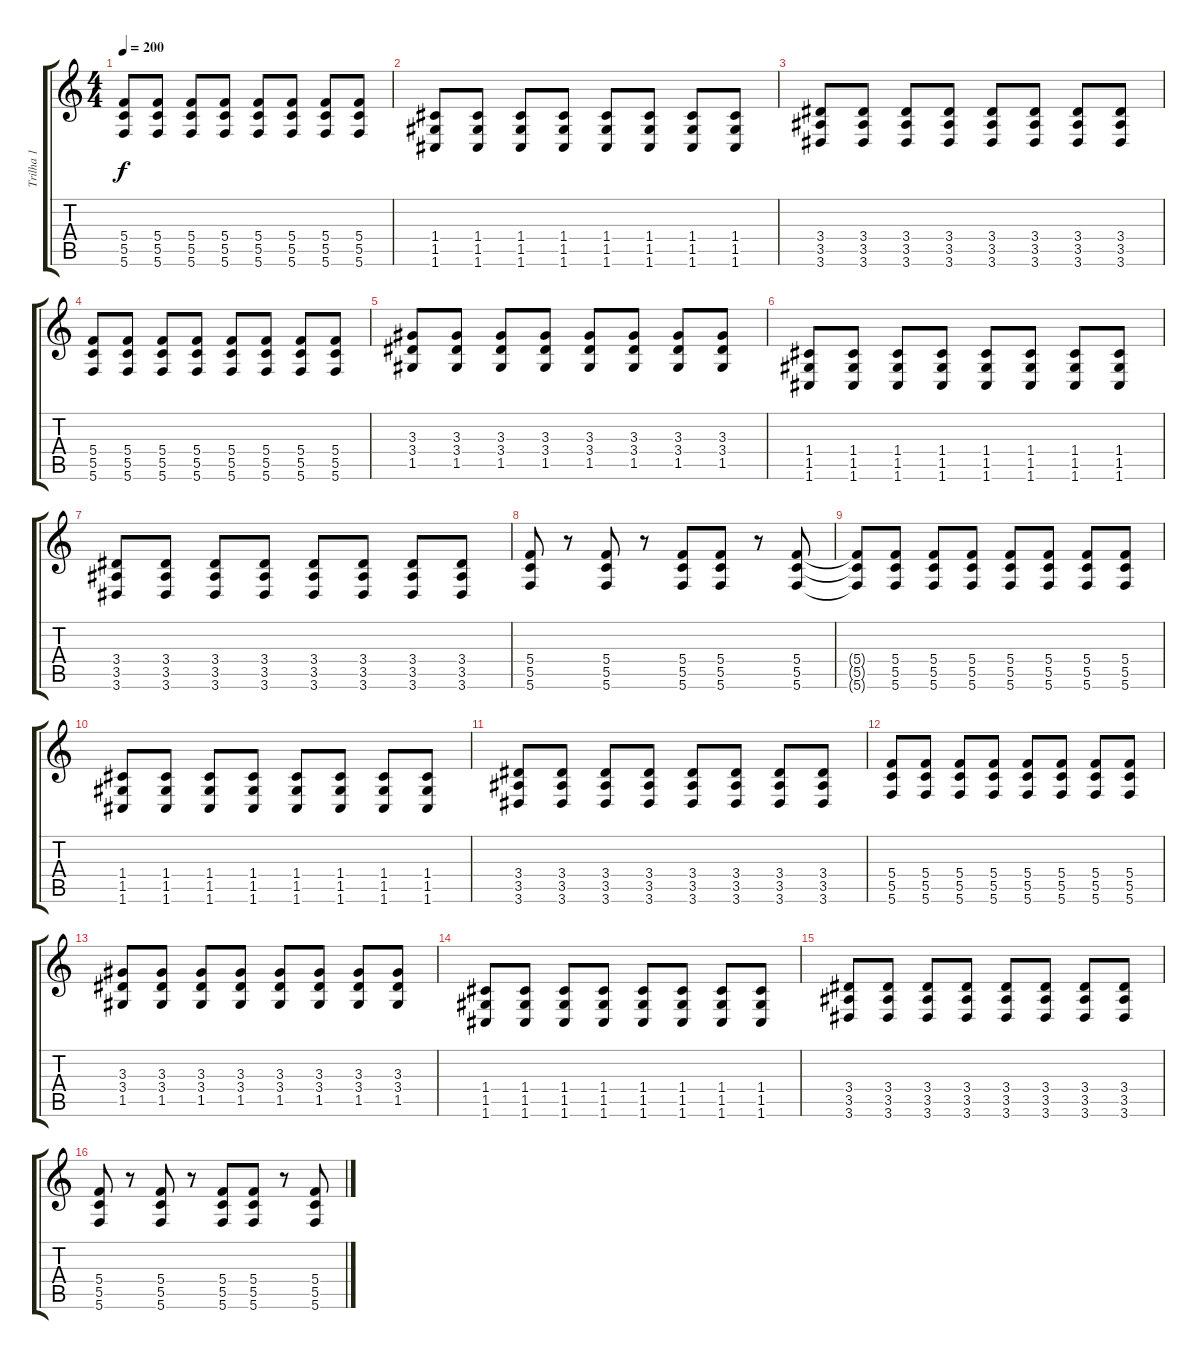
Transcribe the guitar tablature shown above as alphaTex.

\track ("Trilha 1" "Trilha 1") {instrument overdrivenguitar}
\staff {score tabs}
\tuning (D4 A3 F3 C3 G2 C2) {hide}
\ts (4 4)
\tempo 200
\clef g2
\ks c
(5.4{t} 5.5{t} 5.6{t}).8{dy f} (5.4 5.5 5.6).8 (5.4 5.5 5.6).8 (5.4 5.5 5.6).8 (5.4 5.5 5.6).8 (5.4 5.5 5.6).8 (5.4 5.5 5.6).8 (5.4 5.5 5.6).8 |
(1.4 1.5 1.6).8 (1.4 1.5 1.6).8 (1.4 1.5 1.6).8 (1.4 1.5 1.6).8 (1.4 1.5 1.6).8 (1.4 1.5 1.6).8 (1.4 1.5 1.6).8 (1.4 1.5 1.6).8 |
(3.4 3.5 3.6).8 (3.4 3.5 3.6).8 (3.4 3.5 3.6).8 (3.4 3.5 3.6).8 (3.4 3.5 3.6).8 (3.4 3.5 3.6).8 (3.4 3.5 3.6).8 (3.4 3.5 3.6).8 |
(5.4 5.5 5.6).8 (5.4 5.5 5.6).8 (5.4 5.5 5.6).8 (5.4 5.5 5.6).8 (5.4 5.5 5.6).8 (5.4 5.5 5.6).8 (5.4 5.5 5.6).8 (5.4 5.5 5.6).8 |
(3.3 3.4 1.5).8 (3.3 3.4 1.5).8 (3.3 3.4 1.5).8 (3.3 3.4 1.5).8 (3.3 3.4 1.5).8 (3.3 3.4 1.5).8 (3.3 3.4 1.5).8 (3.3 3.4 1.5).8 |
(1.4 1.5 1.6).8 (1.4 1.5 1.6).8 (1.4 1.5 1.6).8 (1.4 1.5 1.6).8 (1.4 1.5 1.6).8 (1.4 1.5 1.6).8 (1.4 1.5 1.6).8 (1.4 1.5 1.6).8 |
(3.4 3.5 3.6).8 (3.4 3.5 3.6).8 (3.4 3.5 3.6).8 (3.4 3.5 3.6).8 (3.4 3.5 3.6).8 (3.4 3.5 3.6).8 (3.4 3.5 3.6).8 (3.4 3.5 3.6).8 |
(5.4 5.5 5.6).8 r.8 (5.4 5.5 5.6).8 r.8 (5.4 5.5 5.6).8 (5.4 5.5 5.6).8 r.8 (5.4 5.5 5.6).8 |
(5.4{t} 5.5{t} 5.6{t}).8 (5.4 5.5 5.6).8 (5.4 5.5 5.6).8 (5.4 5.5 5.6).8 (5.4 5.5 5.6).8 (5.4 5.5 5.6).8 (5.4 5.5 5.6).8 (5.4 5.5 5.6).8 |
(1.4 1.5 1.6).8 (1.4 1.5 1.6).8 (1.4 1.5 1.6).8 (1.4 1.5 1.6).8 (1.4 1.5 1.6).8 (1.4 1.5 1.6).8 (1.4 1.5 1.6).8 (1.4 1.5 1.6).8 |
(3.4 3.5 3.6).8 (3.4 3.5 3.6).8 (3.4 3.5 3.6).8 (3.4 3.5 3.6).8 (3.4 3.5 3.6).8 (3.4 3.5 3.6).8 (3.4 3.5 3.6).8 (3.4 3.5 3.6).8 |
(5.4 5.5 5.6).8 (5.4 5.5 5.6).8 (5.4 5.5 5.6).8 (5.4 5.5 5.6).8 (5.4 5.5 5.6).8 (5.4 5.5 5.6).8 (5.4 5.5 5.6).8 (5.4 5.5 5.6).8 |
(3.3 3.4 1.5).8 (3.3 3.4 1.5).8 (3.3 3.4 1.5).8 (3.3 3.4 1.5).8 (3.3 3.4 1.5).8 (3.3 3.4 1.5).8 (3.3 3.4 1.5).8 (3.3 3.4 1.5).8 |
(1.4 1.5 1.6).8 (1.4 1.5 1.6).8 (1.4 1.5 1.6).8 (1.4 1.5 1.6).8 (1.4 1.5 1.6).8 (1.4 1.5 1.6).8 (1.4 1.5 1.6).8 (1.4 1.5 1.6).8 |
(3.4 3.5 3.6).8 (3.4 3.5 3.6).8 (3.4 3.5 3.6).8 (3.4 3.5 3.6).8 (3.4 3.5 3.6).8 (3.4 3.5 3.6).8 (3.4 3.5 3.6).8 (3.4 3.5 3.6).8 |
(5.4 5.5 5.6).8 r.8 (5.4 5.5 5.6).8 r.8 (5.4 5.5 5.6).8 (5.4 5.5 5.6).8 r.8 (5.4 5.5 5.6).8
